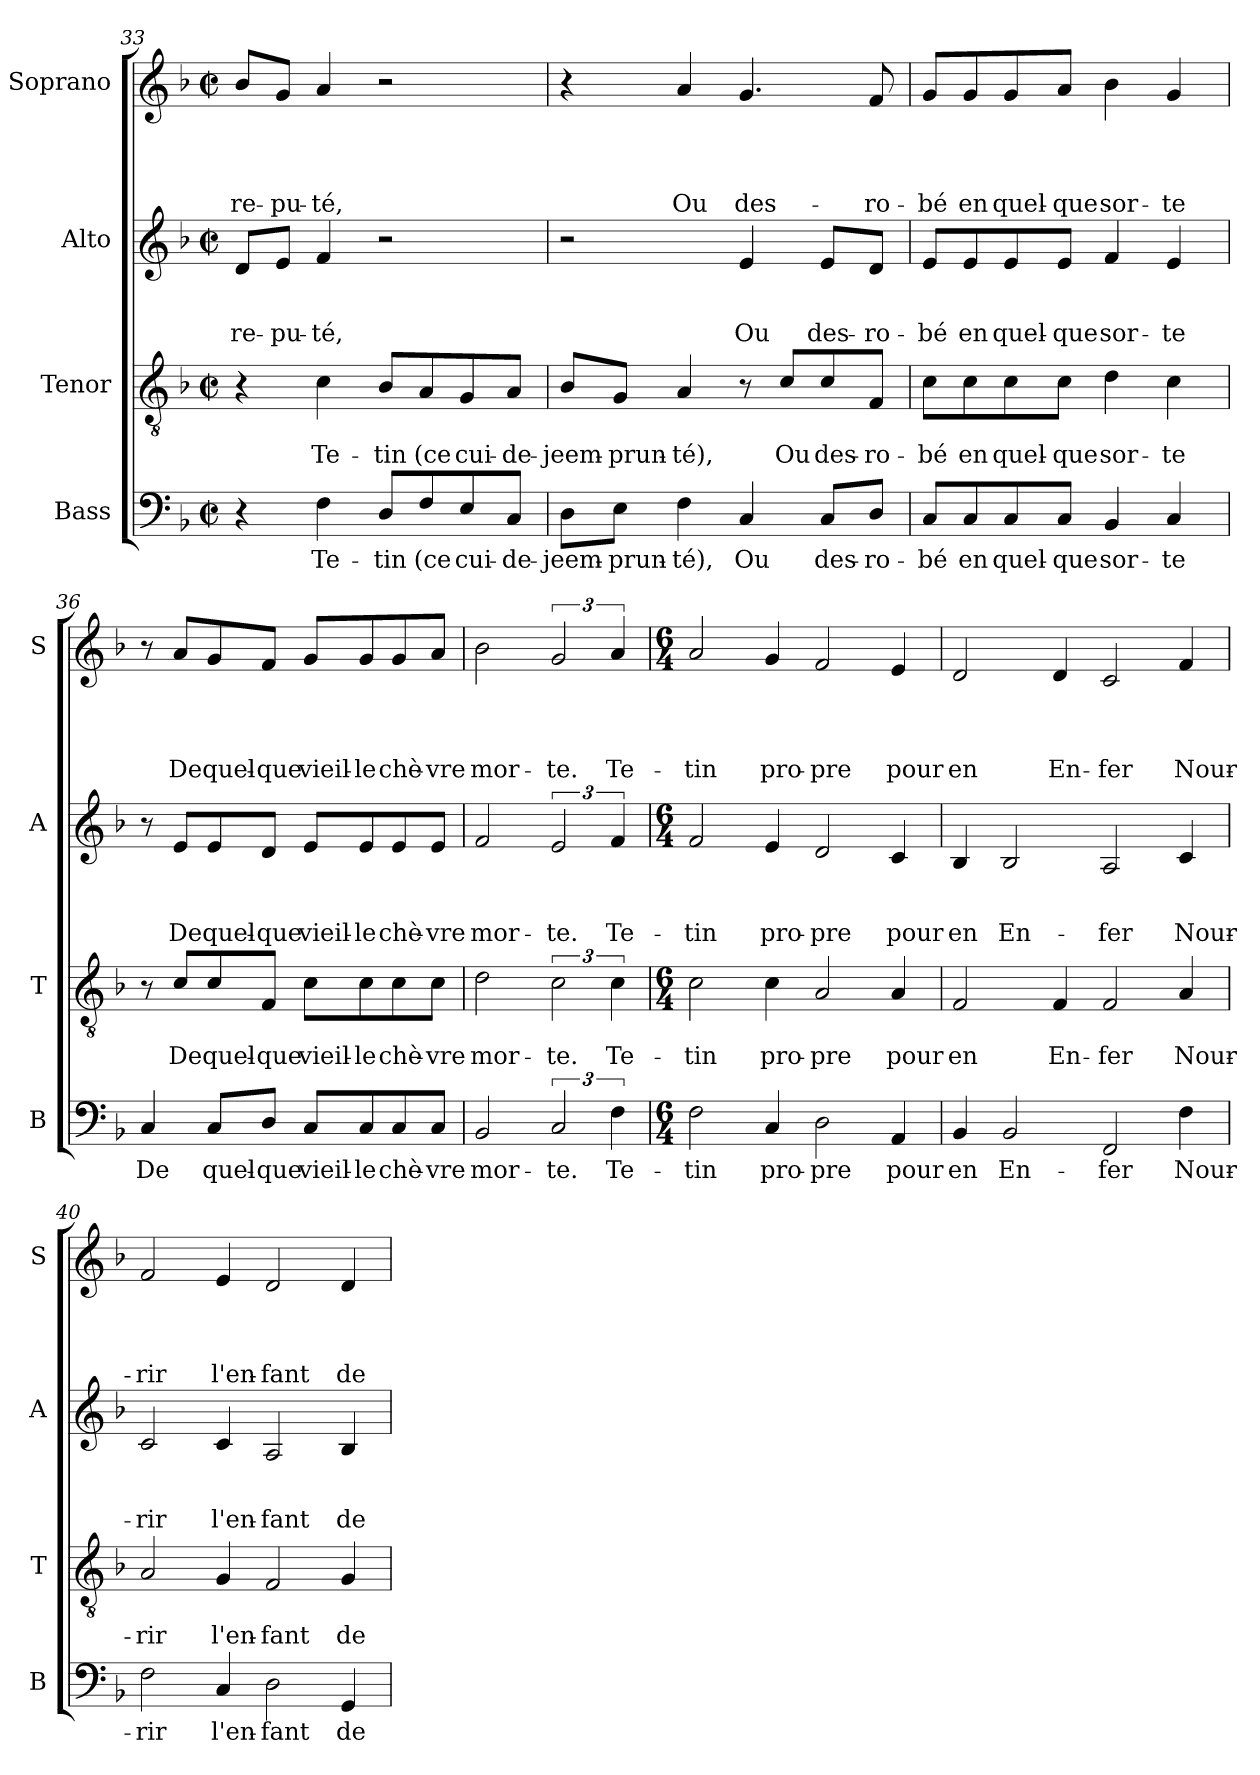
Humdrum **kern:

**kern	**text	**kern	**text	**text	**kern	**text	**text	**text	**kern	**text	**text	**text	**text
*part4	*part4	*part3	*part3	*part3	*part2	*part2	*part2	*part2	*part1	*part1	*part1	*part1	*part1
*staff4	*staff4	*staff3	*staff3	*staff3	*staff2	*staff2	*staff2	*staff2	*staff1	*staff1	*staff1	*staff1	*staff1
*I"Bass	*	*I"Tenor	*	*	*I"Alto	*	*	*	*I"Soprano	*	*	*	*
*I'B	*	*I'T	*	*	*I'A	*	*	*	*I'S	*	*	*	*
*clefF4	*	*clefGv2	*	*	*clefG2	*	*	*	*clefG2	*	*	*	*
*k[b-]	*	*k[b-]	*	*	*k[b-]	*	*	*	*k[b-]	*	*	*	*
*F:	*	*F:	*	*	*F:	*	*	*	*F:	*	*	*	*
*M2/2	*	*M2/2	*	*	*M2/2	*	*	*	*M2/2	*	*	*	*
*met(c|)	*	*met(c|)	*	*	*met(c|)	*	*	*	*met(c|)	*	*	*	*
=33	=33	=33	=33	=33	=33	=33	=33	=33	=33	=33	=33	=33	=33
4r	.	4r	.	.	8d/L	.	.	re-	8b-/L	.	.	.	re-
.	.	.	.	.	8e/J	.	.	-pu-	8g/J	.	.	.	-pu-
4F\	Te-	4c\	.	Te-	4f/	.	.	-té,	4a/	.	.	.	-té,
8D/L	-tin	8B-/L	.	-tin	2r	.	.	.	2r	.	.	.	.
8F/	(ce	8A/	.	(ce	.	.	.	.	.	.	.	.	.
8E/	cui-	8G/	.	cui-	.	.	.	.	.	.	.	.	.
8C/J	-de-	8A/J	.	-de-	.	.	.	.	.	.	.	.	.
=34	=34	=34	=34	=34	=34	=34	=34	=34	=34	=34	=34	=34	=34
8D\L	-jeem-	8B-/L	.	-jeem-	2r	.	.	.	4r	.	.	.	.
8E\J	-prun-	8G/J	.	-prun-	.	.	.	.	.	.	.	.	.
4F\	-té),	4A/	.	-té),	.	.	.	.	4a/	.	.	.	Ou
4C/	Ou	8r	.	.	4e/	.	.	Ou	4.g/	.	.	.	des-
.	.	8c/L	.	Ou	.	.	.	.	.	.	.	.	.
8C/L	des-	8c/	.	des-	8e/L	.	.	des-	.	.	.	.	.
8D/J	-ro-	8F/J	.	-ro-	8d/J	.	.	-ro-	8f/	.	.	.	-ro-
=35	=35	=35	=35	=35	=35	=35	=35	=35	=35	=35	=35	=35	=35
8C/L	-bé	8c\L	.	-bé	8e/L	.	.	-bé	8g/L	.	.	.	-bé
8C/	en	8c\	.	en	8e/	.	.	en	8g/	.	.	.	en
8C/	quel-	8c\	.	quel-	8e/	.	.	quel-	8g/	.	.	.	quel-
8C/J	-que	8c\J	.	-que	8e/J	.	.	-que	8a/J	.	.	.	-que
4BB-/	sor-	4d\	.	sor-	4f/	.	.	sor-	4b-\	.	.	.	sor-
4C/	-te	4c\	.	-te	4e/	.	.	-te	4g/	.	.	.	-te
!!LO:PB:g=z
=36	=36	=36	=36	=36	=36	=36	=36	=36	=36	=36	=36	=36	=36
4C/	De	8r	.	.	8r	.	.	.	8r	.	.	.	.
.	.	8c/L	.	De	8e/L	.	.	De	8a/L	.	.	.	De
8C/L	quel-	8c/	.	quel-	8e/	.	.	quel-	8g/	.	.	.	quel-
8D/J	-que	8F/J	.	-que	8d/J	.	.	-que	8f/J	.	.	.	-que
8C/L	vieil-	8c\L	.	vieil-	8e/L	.	.	vieil-	8g/L	.	.	.	vieil-
8C/	-le	8c\	.	-le	8e/	.	.	-le	8g/	.	.	.	-le
8C/	chè-	8c\	.	chè-	8e/	.	.	chè-	8g/	.	.	.	chè-
8C/J	-vre	8c\J	.	-vre	8e/J	.	.	-vre	8a/J	.	.	.	-vre
=37	=37	=37	=37	=37	=37	=37	=37	=37	=37	=37	=37	=37	=37
2BB-/	mor-	2d\	.	mor-	2f/	.	.	mor-	2b-\	.	.	.	mor-
3C/	-te.	3c\	.	-te.	3e/	.	.	-te.	3g/	.	.	.	-te.
6F\	Te-	6c\	.	Te-	6f/	.	.	Te-	6a/	.	.	.	Te-
=38	=38	=38	=38	=38	=38	=38	=38	=38	=38	=38	=38	=38	=38
*M6/4	*	*M6/4	*	*	*M6/4	*	*	*	*M6/4	*	*	*	*
2F\	-tin	2c\	.	-tin	2f/	.	.	-tin	2a/	.	.	.	-tin
4C/	pro-	4c\	.	pro-	4e/	.	.	pro-	4g/	.	.	.	pro-
2D\	-pre	2A/	.	-pre	2d/	.	.	-pre	2f/	.	.	.	-pre
4AA/	pour	4A/	.	pour	4c/	.	.	pour	4e/	.	.	.	pour
=39	=39	=39	=39	=39	=39	=39	=39	=39	=39	=39	=39	=39	=39
4BB-/	en	2F/	.	en	4B-/	.	.	en	2d/	.	.	.	en
2BB-/	En-	.	.	.	2B-/	.	.	En-	.	.	.	.	.
.	.	4F/	.	En-	.	.	.	.	4d/	.	.	.	En-
2FF/	-fer	2F/	.	-fer	2A/	.	.	-fer	2c/	.	.	.	-fer
4F\	Nour-	4A/	.	Nour-	4c/	.	.	Nour-	4f/	.	.	.	Nour-
=40	=40	=40	=40	=40	=40	=40	=40	=40	=40	=40	=40	=40	=40
2F\	-rir	2A/	.	-rir	2c/	.	.	-rir	2f/	.	.	.	-rir
4C/	l'en-	4G/	.	l'en-	4c/	.	.	l'en-	4e/	.	.	.	l'en-
2D\	-fant	2F/	.	-fant	2A/	.	.	-fant	2d/	.	.	.	-fant
4GG/	de	4G/	.	de	4B-/	.	.	de	4d/	.	.	.	de
=	=	=	=	=	=	=	=	=	=	=	=	=	=
*-	*-	*-	*-	*-	*-	*-	*-	*-	*-	*-	*-	*-	*-
